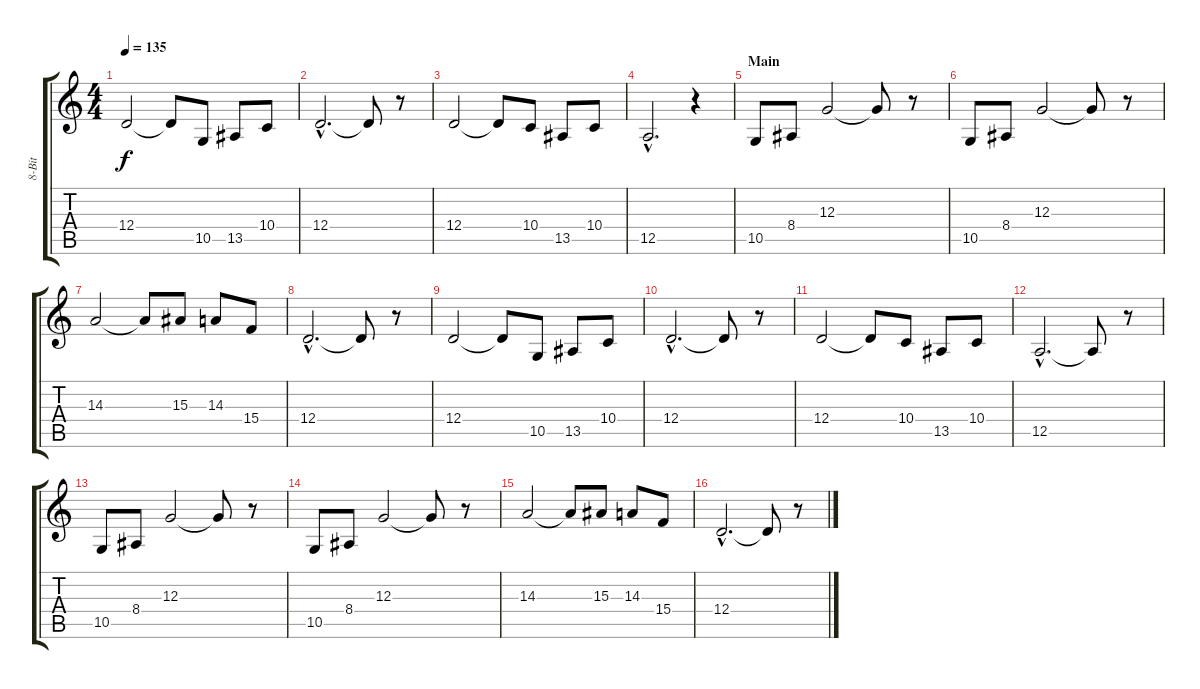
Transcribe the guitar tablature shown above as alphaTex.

\track ("8-Bit" "8-Bit") {instrument lead1square}
\staff {score tabs}
\tuning (E4 B3 G3 D3 A2 E2) {hide}
\ts (4 4)
\tempo 135
\clef g2
\ks c
12.4.2{dy f} 12.4{t}.8 10.5.8 13.5.8 10.4.8 |
12.4{hac}.2{d} 12.4{t}.8 r.8 |
12.4.2 12.4{t}.8 10.4.8 13.5.8 10.4.8 |
12.5{hac}.2{d} r.4 |
\section ("" "Main")
10.5.8 8.4.8 12.3.2 12.3{t}.8 r.8 |
10.5.8 8.4.8 12.3.2 12.3{t}.8 r.8 |
14.3.2 14.3{t}.8 15.3.8 14.3.8 15.4.8 |
12.4{hac}.2{d} 12.4{t}.8 r.8 |
12.4.2 12.4{t}.8 10.5.8 13.5.8 10.4.8 |
12.4{hac}.2{d} 12.4{t}.8 r.8 |
12.4.2 12.4{t}.8 10.4.8 13.5.8 10.4.8 |
12.5{hac}.2{d} 12.5{t}.8 r.8 |
10.5.8 8.4.8 12.3.2 12.3{t}.8 r.8 |
10.5.8 8.4.8 12.3.2 12.3{t}.8 r.8 |
14.3.2 14.3{t}.8 15.3.8 14.3.8 15.4.8 |
12.4{hac}.2{d} 12.4{t}.8 r.8
